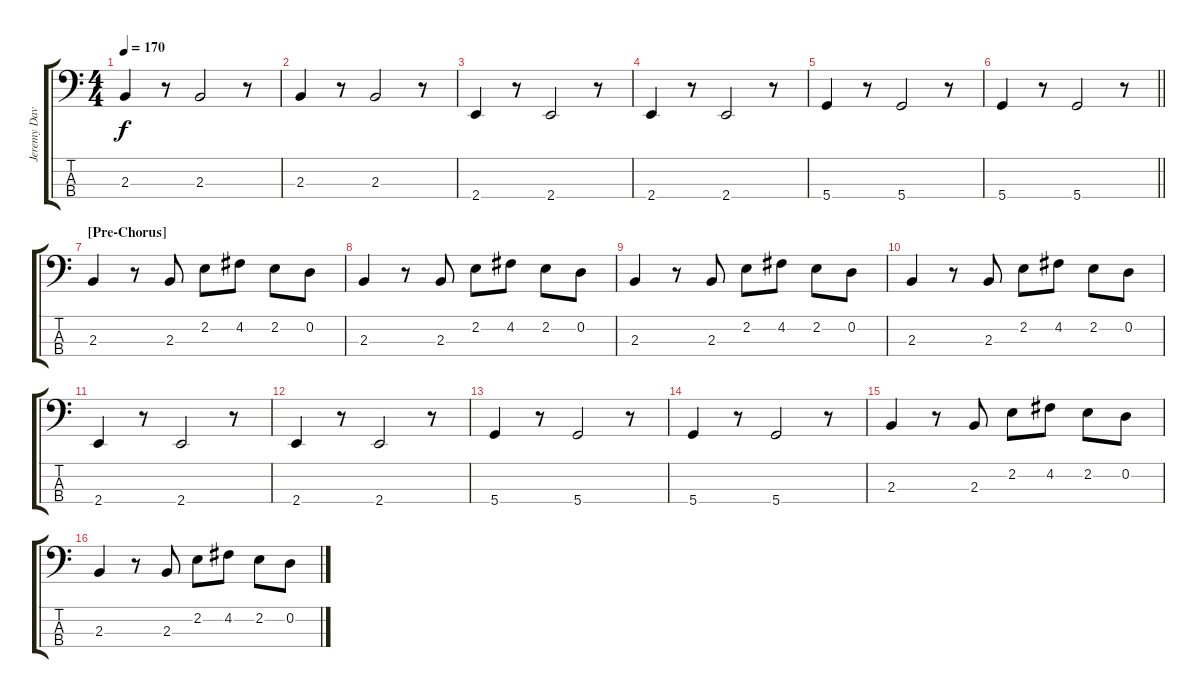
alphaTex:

\track ("Jeremy Davis" "Jeremy Dav") {instrument electricbasspick}
\staff {score tabs}
\tuning (G2 D2 A1 D1) {hide}
\ts (4 4)
\tempo 170
\clef f4
\ks c
2.3.4{dy f} r.8 2.3.2 r.8 |
2.3.4 r.8 2.3.2 r.8 |
2.4.4 r.8 2.4.2 r.8 |
2.4.4 r.8 2.4.2 r.8 |
5.4.4 r.8 5.4.2 r.8 |
\barLineRight lightlight
5.4.4 r.8 5.4.2 r.8 |
\section ("" "[Pre-Chorus]")
2.3.4 r.8 2.3.8 2.2.8 4.2.8 2.2.8 0.2.8 |
2.3.4 r.8 2.3.8 2.2.8 4.2.8 2.2.8 0.2.8 |
2.3.4 r.8 2.3.8 2.2.8 4.2.8 2.2.8 0.2.8 |
2.3.4 r.8 2.3.8 2.2.8 4.2.8 2.2.8 0.2.8 |
2.4.4 r.8 2.4.2 r.8 |
2.4.4 r.8 2.4.2 r.8 |
5.4.4 r.8 5.4.2 r.8 |
5.4.4 r.8 5.4.2 r.8 |
2.3.4 r.8 2.3.8 2.2.8 4.2.8 2.2.8 0.2.8 |
2.3.4 r.8 2.3.8 2.2.8 4.2.8 2.2.8 0.2.8
